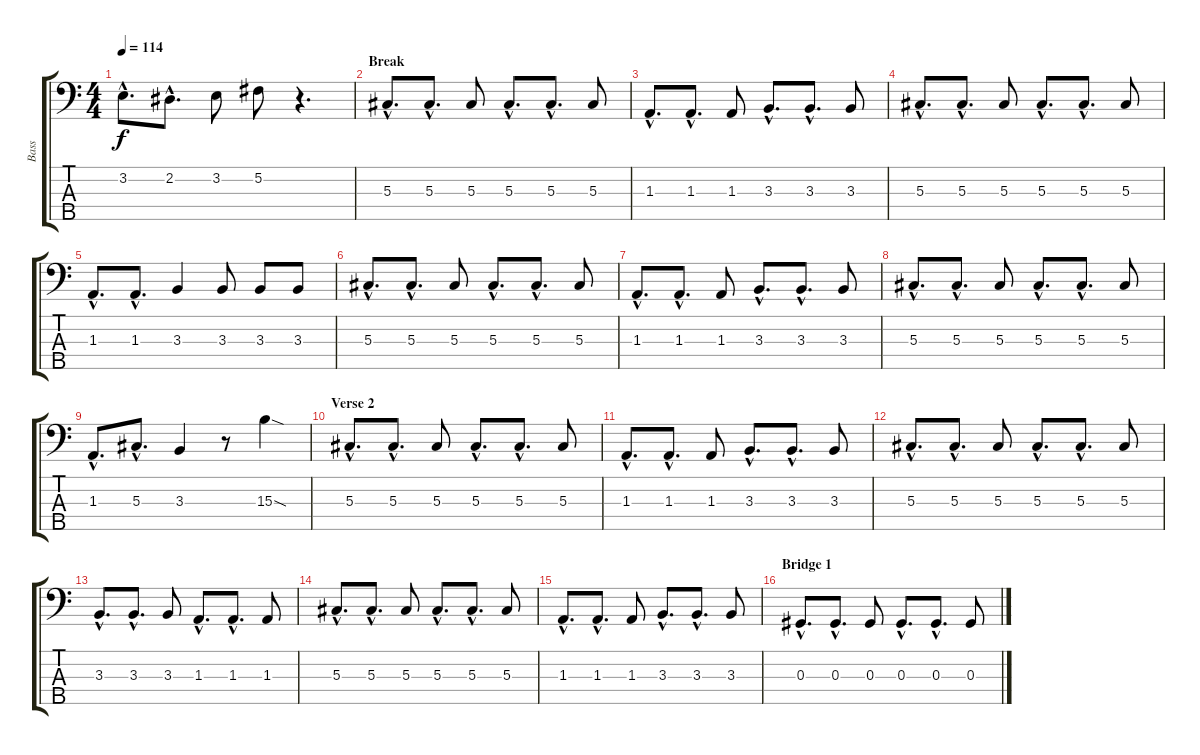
\track ("Bass" "Bass") {instrument electricbasspick}
\staff {score tabs}
\tuning (Gb2 Db2 Ab1 Eb1 Bb0) {hide}
\ts (4 4)
\tempo 114
\clef f4
\ks c
3.2{hac}.8{d dy f} 2.2{hac}.8{d} 3.2.8 5.2.8 r.4{d} |
\section ("" "Break")
5.3{hac}.8{d} 5.3{hac}.8{d} 5.3.8 5.3{hac}.8{d} 5.3{hac}.8{d} 5.3.8 |
1.3{hac}.8{d} 1.3{hac}.8{d} 1.3.8 3.3{hac}.8{d} 3.3{hac}.8{d} 3.3.8 |
5.3{hac}.8{d} 5.3{hac}.8{d} 5.3.8 5.3{hac}.8{d} 5.3{hac}.8{d} 5.3.8 |
1.3{hac}.8{d} 1.3{hac}.8{d} 3.3.4 3.3.8 3.3.8 3.3.8 |
5.3{hac}.8{d} 5.3{hac}.8{d} 5.3.8 5.3{hac}.8{d} 5.3{hac}.8{d} 5.3.8 |
1.3{hac}.8{d} 1.3{hac}.8{d} 1.3.8 3.3{hac}.8{d} 3.3{hac}.8{d} 3.3.8 |
5.3{hac}.8{d} 5.3{hac}.8{d} 5.3.8 5.3{hac}.8{d} 5.3{hac}.8{d} 5.3.8 |
1.3{hac}.8{d} 5.3{hac}.8{d} 3.3.4 r.8 15.3{sod}.4 |
\section ("" "Verse 2")
5.3{hac}.8{d} 5.3{hac}.8{d} 5.3.8 5.3{hac}.8{d} 5.3{hac}.8{d} 5.3.8 |
1.3{hac}.8{d} 1.3{hac}.8{d} 1.3.8 3.3{hac}.8{d} 3.3{hac}.8{d} 3.3.8 |
5.3{hac}.8{d} 5.3{hac}.8{d} 5.3.8 5.3{hac}.8{d} 5.3{hac}.8{d} 5.3.8 |
3.3{hac}.8{d} 3.3{hac}.8{d} 3.3.8 1.3{hac}.8{d} 1.3{hac}.8{d} 1.3.8 |
5.3{hac}.8{d} 5.3{hac}.8{d} 5.3.8 5.3{hac}.8{d} 5.3{hac}.8{d} 5.3.8 |
1.3{hac}.8{d} 1.3{hac}.8{d} 1.3.8 3.3{hac}.8{d} 3.3{hac}.8{d} 3.3.8 |
\section ("" "Bridge 1")
0.3{hac}.8{d} 0.3{hac}.8{d} 0.3.8 0.3{hac}.8{d} 0.3{hac}.8{d} 0.3.8
